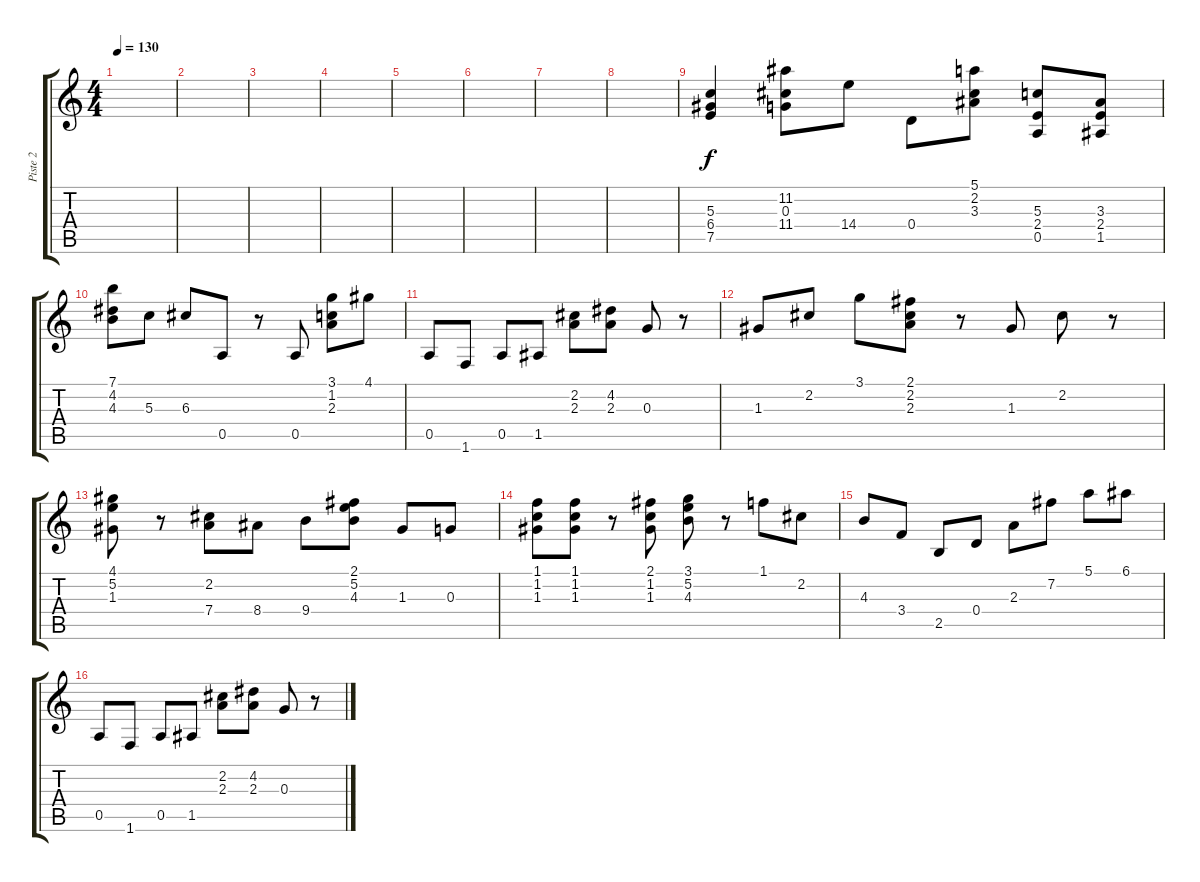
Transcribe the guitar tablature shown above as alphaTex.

\track ("Piste 2" "Piste 2") {instrument electricguitarjazz}
\staff {score tabs}
\tuning (E4 B3 G3 D3 A2 E2) {hide}
\ts (4 4)
\tempo 130
\clef g2
\ks c
|
|
|
|
|
|
|
|
(5.3 6.4 7.5).4 (11.2 0.3 11.4).8 14.4.8 0.4.8 (5.1 2.2 3.3).8 (5.3 2.4 0.5).8 (3.3 2.4 1.5).8 |
(7.1 4.2 4.3).8 5.3.8 6.3.8 0.5.8 r.8 0.5.8 (3.1 1.2 2.3).8 4.1.8 |
0.5.8 1.6.8 0.5.8 1.5.8 (2.2 2.3).8 (4.2 2.3).8 0.3.8 r.8 |
1.3.8 2.2.8 3.1.8 (2.1 2.2 2.3).8 r.8 1.3.8 2.2.8 r.8 |
(4.1 5.2 1.3).8 r.8 (2.2 7.4).8 8.4.8 9.4.8 (2.1 5.2 4.3).8 1.3.8 0.3.8 |
(1.1 1.2 1.3).8 (1.1 1.2 1.3).8 r.8 (2.1 1.2 1.3).8 (3.1 5.2 4.3).8 r.8 1.1.8 2.2.8 |
4.3.8 3.4.8 2.5.8 0.4.8 2.3.8 7.2.8 5.1.8 6.1.8 |
0.5.8 1.6.8 0.5.8 1.5.8 (2.2 2.3).8 (4.2 2.3).8 0.3.8 r.8
